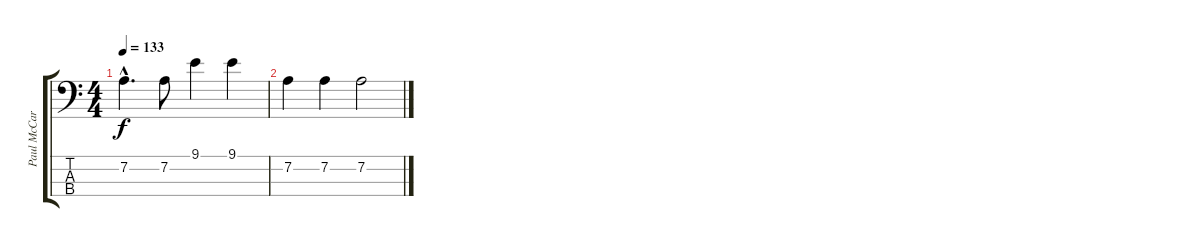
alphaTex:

\track ("Paul McCartney - Bass" "Paul McCar") {instrument electricbassfinger}
\staff {score tabs}
\tuning (G2 D2 A1 E1) {hide}
\ts (4 4)
\tempo 133
\clef f4
\ks c
7.2{hac}.4{d dy f} 7.2.8 9.1.4 9.1.4 |
7.2.4 7.2.4 7.2.2
